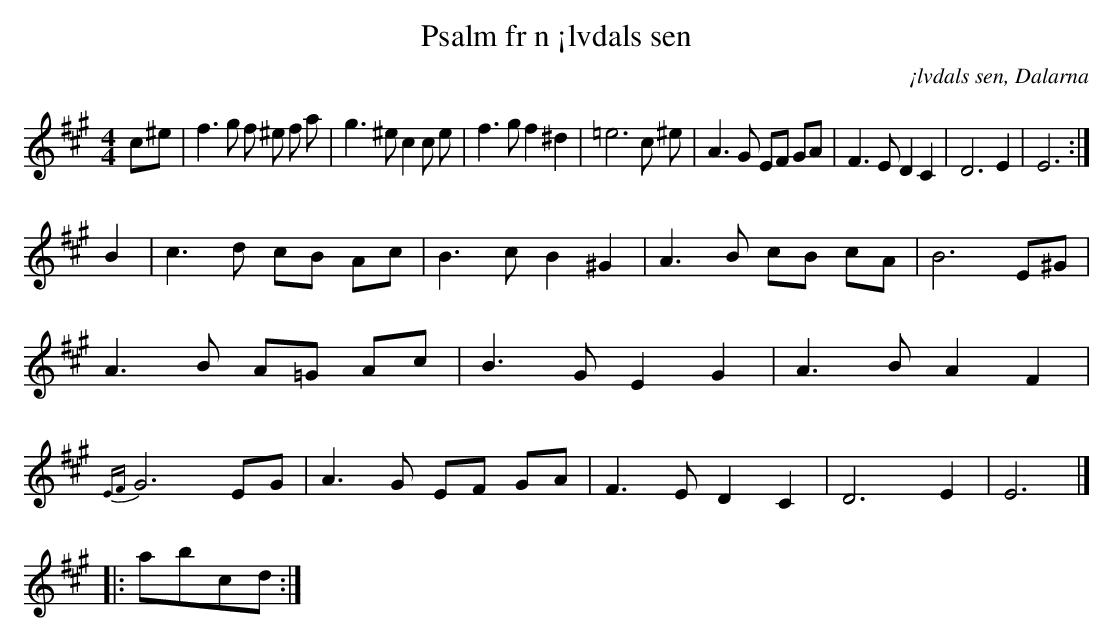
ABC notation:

X:1
T:Psalm fr n ¡lvdals sen
O:¡lvdals sen, Dalarna
M:4/4
L:1/8
K:A
c^e | f3 g f ^e f a | g3 ^e c2 c e | f3 g f2 ^d2 | =e6 c ^e | A3G EF GA | F3ED2C2 | D6E2 | E6 :|]
B2 | c3d cB Ac | B3cB2^G2 | A3B cB cA | B6E^G | A3B A=G Ac| B3G E2G2| A3BA2 F2| {EF}G6EG| A3G EF GA | F3ED2C2 | D6E2 | E6 |]
|: abcd :|
